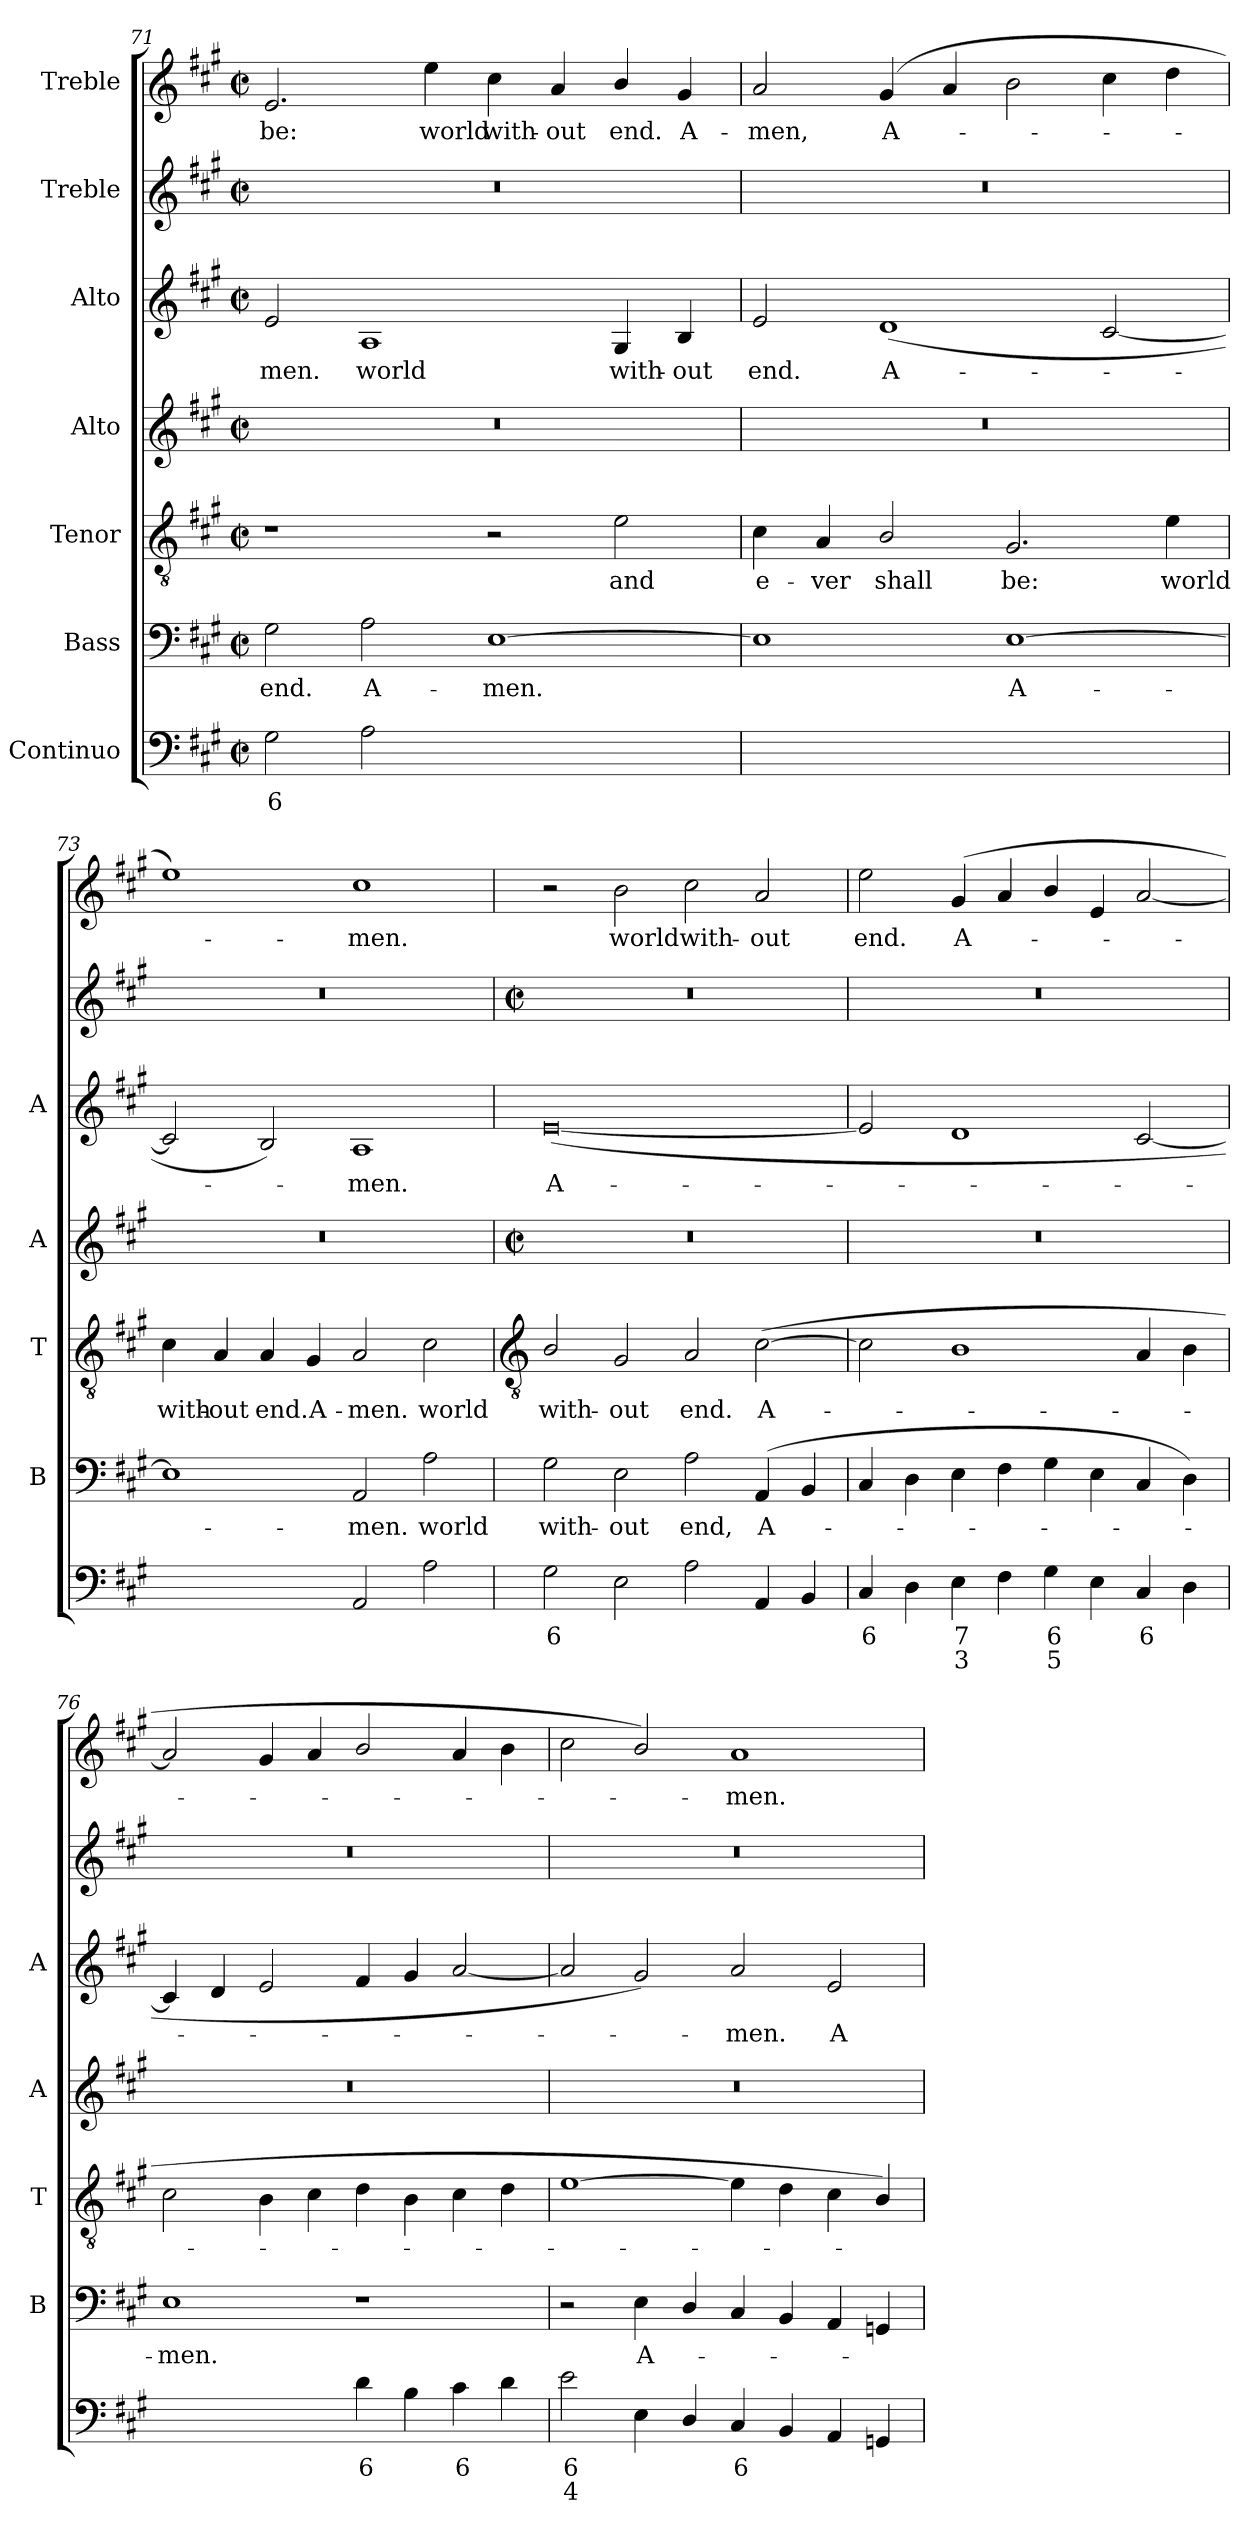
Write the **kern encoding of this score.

**kern	**text	**text	**kern	**text	**kern	**text	**kern	**kern	**text	**kern	**kern	**text
*part7	*part7	*part7	*part6	*part6	*part5	*part5	*part4	*part3	*part3	*part2	*part1	*part1
*staff7	*staff7	*staff7	*staff6	*staff6	*staff5	*staff5	*staff4	*staff3	*staff3	*staff2	*staff1	*staff1
*I"Continuo	*	*	*I"Bass	*	*I"Tenor	*	*I"Alto	*I"Alto	*	*I"Treble	*I"Treble	*
*	*	*	*I'B	*	*I'T	*	*I'A	*I'A	*	*	*	*
*clefF4	*	*	*clefF4	*	*clefGv2	*	*clefG2	*clefG2	*	*clefG2	*clefG2	*
*k[f#c#g#]	*	*	*k[f#c#g#]	*	*k[f#c#g#]	*	*k[f#c#g#]	*k[f#c#g#]	*	*k[f#c#g#]	*k[f#c#g#]	*
*A:	*	*	*A:	*	*A:	*	*A:	*A:	*	*A:	*A:	*
*M4/2	*	*	*M4/2	*	*M4/2	*	*M4/2	*M4/2	*	*M4/2	*M4/2	*
*met(c|)	*	*	*met(c|)	*	*met(c|)	*	*met(c|)	*met(c|)	*	*met(c|)	*met(c|)	*
=71	=71	=71	=71	=71	=71	=71	=71	=71	=71	=71	=71	=71
!	!LO:LY:b	!	!	!LO:LY:b	!	!	!	!	!LO:LY:b	!	!	!LO:LY:b
2G#	6	.	2G#	end.	1r	.	0r	2e	-men.	0r	2.e	be:
!	!	!	!	!LO:LY:b	!	!	!	!	!LO:LY:b	!	!	!
2A	.	.	2A	A-	.	.	.	1A	world	.	.	.
!	!	!	!	!	!	!	!	!	!	!	!	!LO:LY:b
.	.	.	.	.	.	.	.	.	.	.	4ee	world
!	!LO:LY:b	!LO:LY:b	!	!LO:LY:b	!	!	!	!	!	!	!	!LO:LY:b
(>[2Eyy	6	4	[1E	-men.	2r	.	.	.	.	.	4cc#	with-
!	!	!	!	!	!	!	!	!	!	!	!	!LO:LY:b
.	.	.	.	.	.	.	.	.	.	.	4a	-out
!	!LO:LY:b	!LO:LY:b	!	!	!	!LO:LY:b	!	!	!LO:LY:b	!	!	!LO:LY:b
2Eyy_	5	3	.	.	2e	and	.	4G#	with-	.	4b/	end.
!	!	!	!	!	!	!	!	!	!LO:LY:b	!	!	!LO:LY:b
.	.	.	.	.	.	.	.	4B	-out	.	4g#	A-
=72	=72	=72	=72	=72	=72	=72	=72	=72	=72	=72	=72	=72
!	!LO:LY:b	!LO:LY:b	!	!	!	!LO:LY:b	!	!	!LO:LY:b	!	!	!LO:LY:b
2Eyy_)	6	4	1E]	.	4c#	e-	0r	2e	end.	0r	2a	-men,
!	!	!	!	!	!	!LO:LY:b	!	!	!	!	!	!
.	.	.	.	.	4A	-ver	.	.	.	.	.	.
!	!LO:LY:b	!	!	!	!	!LO:LY:b	!	!	!LO:LY:b	!	!	!LO:LY:b
2Eyy]	7	.	.	.	2B/	shall	.	(<1d	A-	.	(<4g#	A-
.	.	.	.	.	.	.	.	.	.	.	4a	.
!	!LO:LY:b	!LO:LY:b	!	!LO:LY:b	!	!LO:LY:b	!	!	!	!	!	!
(>[2EE\yy	7	3	[1E	A-	2.G#	be:	.	.	.	.	2b	.
!	!LO:LY:b	!LO:LY:b	!	!	!	!	!	!	!	!	!	!
2EE\yy_	6	4	.	.	.	.	.	[2c#	.	.	4cc#	.
!	!	!	!	!	!	!LO:LY:b	!	!	!	!	!	!
.	.	.	.	.	4e	world	.	.	.	.	4dd	.
=73	=73	=73	=73	=73	=73	=73	=73	=73	=73	=73	=73	=73
!	!LO:LY:b	!LO:LY:b	!	!	!	!LO:LY:b	!	!	!	!	!	!
2EE\yy_)	6	4	1E]	.	4c#	with-	0r	2c#]	.	0r	1ee)	.
!	!	!	!	!	!	!LO:LY:b	!	!	!	!	!	!
.	.	.	.	.	4A	-out	.	.	.	.	.	.
!	!LO:LY:b	!LO:LY:b	!	!	!	!LO:LY:b	!	!	!	!	!	!
4EEyy_	5	4	.	.	4A	end.	.	2B)	.	.	.	.
!	!	!LO:LY:b	!	!	!	!LO:LY:b	!	!	!	!	!	!
4EEyy]	.	3	.	.	4G#	A-	.	.	.	.	.	.
!	!	!	!	!LO:LY:b	!	!LO:LY:b	!	!	!LO:LY:b	!	!	!LO:LY:b
2AA	.	.	2AA	men.	2A	-men.	.	1A	men.	.	1cc#	men.
!	!	!	!	!LO:LY:b	!	!LO:LY:b	!	!	!	!	!	!
2A	.	.	2A	world	2c#	world	.	.	.	.	.	.
!!LO:LB:g=z
=74	=74	=74	=74	=74	=74	=74	=74	=74	=74	=74	=74	=74
*	*	*	*	*	*clefGv2	*	*	*	*	*	*	*
*	*	*	*	*	*	*	*M4/2	*	*	*M4/2	*	*
*	*	*	*	*	*	*	*met(c|)	*	*	*met(c|)	*	*
!	!LO:LY:b	!	!	!LO:LY:b	!	!LO:LY:b	!	!	!LO:LY:b	!	!	!
2G#	6	.	2G#	with-	2B/	with-	0r	(<[0e	A-	0r	2r	.
!	!	!	!	!LO:LY:b	!	!LO:LY:b	!	!	!	!	!	!LO:LY:b
2E	.	.	2E	-out	2G#	-out	.	.	.	.	2b	world
!	!	!	!	!LO:LY:b	!	!LO:LY:b	!	!	!	!	!	!LO:LY:b
2A	.	.	2A	end,	2A	end.	.	.	.	.	2cc#	with-
!	!	!	!	!LO:LY:b	!	!LO:LY:b	!	!	!	!	!	!LO:LY:b
4AA	.	.	(<4AA	A-	(>[2c#	A-	.	.	.	.	2a	-out
4BB	.	.	4BB	.	.	.	.	.	.	.	.	.
=75	=75	=75	=75	=75	=75	=75	=75	=75	=75	=75	=75	=75
!	!LO:LY:b	!	!	!	!	!	!	!	!	!	!	!LO:LY:b
4C#	6	.	4C#	.	2c#]	.	0r	2e]	.	0r	2ee	end.
4D	.	.	4D	.	.	.	.	.	.	.	.	.
!	!LO:LY:b	!LO:LY:b	!	!	!	!	!	!	!	!	!	!LO:LY:b
4E	7	3	4E	.	1B	.	.	1d	.	.	(<4g#	A-
4F#	.	.	4F#	.	.	.	.	.	.	.	4a	.
!	!LO:LY:b	!LO:LY:b	!	!	!	!	!	!	!	!	!	!
4G#	6	5	4G#	.	.	.	.	.	.	.	4b/	.
4E	.	.	4E	.	.	.	.	.	.	.	4e	.
!	!LO:LY:b	!	!	!	!	!	!	!	!	!	!	!
4C#	6	.	4C#	.	4A	.	.	[2c#	.	.	[2a	.
4D	.	.	4D)	.	4B	.	.	.	.	.	.	.
=76	=76	=76	=76	=76	=76	=76	=76	=76	=76	=76	=76	=76
!	!LO:LY:b	!LO:LY:b	!	!LO:LY:b	!	!	!	!	!	!	!	!
[2Eyy	6	4	1E	men.	2c#	.	0r	4c#]	.	0r	2a]	.
.	.	.	.	.	.	.	.	4d	.	.	.	.
!	!LO:LY:b	!LO:LY:b	!	!	!	!	!	!	!	!	!	!
2Eyy]	5	3	.	.	4B	.	.	2e	.	.	4g#	.
.	.	.	.	.	4c#	.	.	.	.	.	4a	.
!	!LO:LY:b	!	!	!	!	!	!	!	!	!	!	!
4d	6	.	1r	.	4d	.	.	4f#	.	.	2b/	.
4B	.	.	.	.	4B	.	.	4g#	.	.	.	.
!	!LO:LY:b	!	!	!	!	!	!	!	!	!	!	!
4c#	6	.	.	.	4c#	.	.	[2a	.	.	4a	.
4d	.	.	.	.	4d	.	.	.	.	.	4b\	.
=77	=77	=77	=77	=77	=77	=77	=77	=77	=77	=77	=77	=77
!	!LO:LY:b	!LO:LY:b	!	!	!	!	!	!	!	!	!	!
2e	6	4	2r	.	[1e	.	0r	2a]	.	0r	2cc#	.
!	!	!	!	!LO:LY:b	!	!	!	!	!	!	!	!
4E	.	.	4E	A-	.	.	.	2g#)	.	.	2b/)	.
4D/	.	.	4D/	.	.	.	.	.	.	.	.	.
!	!LO:LY:b	!	!	!	!	!	!	!	!LO:LY:b	!	!	!LO:LY:b
4C#	6	.	4C#	.	4e]	.	.	2a	men.	.	1a	men.
4BB	.	.	4BB	.	4d	.	.	.	.	.	.	.
!	!	!	!	!	!	!	!	!	!LO:LY:b	!	!	!
4AA	.	.	4AA	.	4c#	.	.	2e	A-	.	.	.
4GGn	.	.	4GGn	.	4B/)	.	.	.	.	.	.	.
=	=	=	=	=	=	=	=	=	=	=	=	=
*-	*-	*-	*-	*-	*-	*-	*-	*-	*-	*-	*-	*-
